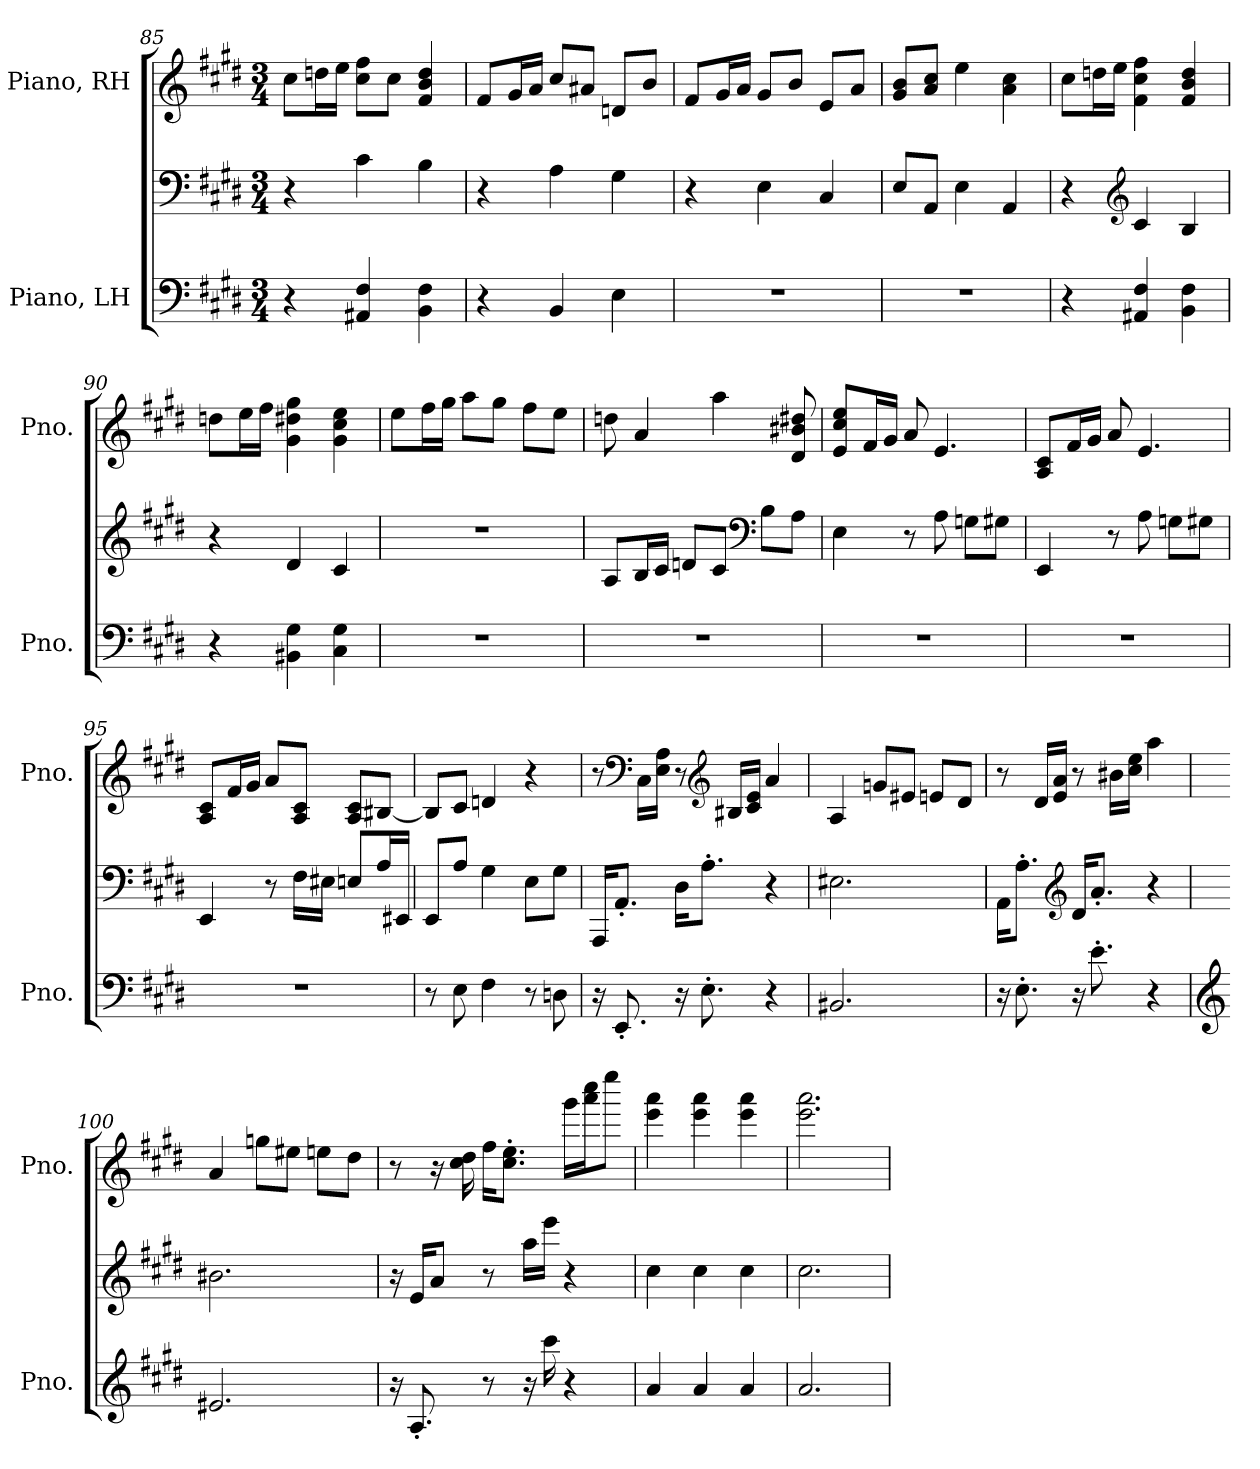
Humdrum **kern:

**kern	**kern	**kern
*part2	*part2	*part1
*staff3	*staff2	*staff1
*I"Piano, LH	*	*I"Piano, RH
*I'Pno.	*	*I'Pno.
*clefF4	*clefF4	*clefG2
*k[f#c#g#d#]	*k[f#c#g#d#]	*k[f#c#g#d#]
*M3/4	*M3/4	*M3/4
=85	=85	=85
4r	4r	8cc#\L
.	.	16ddn\L
.	.	16ee\JJ
4AA#X/ 4F#/	4c#\	8cc#\ 8ff#\L
.	.	8cc#\J
4BB\ 4F#\	4B\	4f#/ 4b/ 4dd/
=86	=86	=86
4r	4r	8f#/L
.	.	16g#/L
.	.	16a/JJ
4BB/	4A\	8cc#/L
.	.	8a#X/J
4E\	4G#\	8dn/L
.	.	8b/J
=87	=87	=87
2.r	4r	8f#/L
.	.	16g#/L
.	.	16a/JJ
.	4E\	8g#/L
.	.	8b/J
.	4C#/	8e/L
.	.	8a/J
!!LO:LB:g=z
=88	=88	=88
2.r	8E/L	8g#/ 8b/L
.	8AA/J	8a/ 8cc#/J
.	4E\	4ee\
.	4AA/	4a\ 4cc#\
=89	=89	=89
4r	4r	8cc#\L
.	.	16ddn\L
.	.	16ee\JJ
*	*clefG2	*
4AA#X/ 4F#/	4c#/	4f#\ 4cc#\ 4ff#\
4BB\ 4F#\	4B/	4f#/ 4b/ 4dd/
=90	=90	=90
4r	4r	8ddn\L
.	.	16ee\L
.	.	16ff#\JJ
4BB#X\ 4G#\	4d#/	4g#\ 4dd#X\ 4gg#\
4C#\ 4G#\	4c#/	4g#\ 4cc#\ 4ee\
=91	=91	=91
2.r	2.r	8ee\L
.	.	16ff#\L
.	.	16gg#\JJ
.	.	8aa\L
.	.	8gg#\J
.	.	8ff#\L
.	.	8ee\J
=92	=92	=92
2.r	8A/L	8ddn\
.	16B/L	4a/
.	16c#/JJ	.
.	8dn/L	.
.	8c#/J	4aa\
*	*clefF4	*
.	8B\L	.
.	8A\J	8d#/ 8b#X/ 8dd#X/
!!LO:PB:g=z
=93	=93	=93
2.r	4E\	8e/ 8cc#/ 8ee/L
.	.	16f#/L
.	.	16g#/JJ
.	8r	8a/
.	8A\	4.e/
.	8Gn\L	.
.	8G#X\J	.
=94	=94	=94
2.r	4EE/	8A/ 8c#/L
.	.	16f#/L
.	.	16g#/JJ
.	8r	8a/
.	8A\	4.e/
.	8Gn\L	.
.	8G#X\J	.
=95	=95	=95
2.r	4EE/	8A/ 8c#/L
.	.	16f#/L
.	.	16g#/JJ
.	8r	8a/L
.	16F#\LL	8A/ 8c#/J
.	16E#X\JJ	.
.	8En/L	8A/ 8c#/L
.	16A/L	[8B#X/J
.	16EE#X/JJ	.
=96	=96	=96
8r	8EE/L	8B#/L]
8E\	8A/J	8c#/J
4F#\	4G#\	4dn/
8r	8E\L	4r
8Dn\	8G#\J	.
!!LO:LB:g=z
=97	=97	=97
16r	16AAA/KL	8r
8.EE'/	8.AA'/J	.
*	*	*clefF4
.	.	16C#\LL
.	.	16E\ 16A\JJ
16r	16D#\KL	8r
8.E'\	8.A'\J	.
*	*	*clefG2
.	.	16B#X/LL
.	.	16c#/ 16e/JJ
4r	4r	4a/
=98	=98	=98
2.BB#X/	2.E#X\	4A/
.	.	8gn/L
.	.	8e#X/J
.	.	8en/L
.	.	8d#/J
=99	=99	=99
16r	16AA\KL	8r
8.E'\	8.A'\J	.
.	.	16d#/LL
.	.	16e/ 16a/JJ
*	*clefG2	*
16r	16d#/KL	8r
8.e'\	8.a'/J	.
.	.	16b#X\LL
.	.	16cc#\ 16ee\JJ
4r	4r	4aa\
=100	=100	=100
*clefG2	*	*
2.e#X/	2.b#X\	4a/
.	.	8ggn\L
.	.	8ee#X\J
.	.	8een\L
.	.	8dd#\J
!!LO:LB:g=z
=101	=101	=101
16r	16r	8r
8.A'/	16e/KL	.
.	8a/J	16r
.	.	16cc#\ 16dd#\
8r	8r	16ff#\KL
.	.	8.cc#\' 8.ee\'J
16r	16aa\LL	.
16ccc#\	16eee\JJ	.
4r	4r	16ggg#\LL
.	.	16aaa\ 16cccc#\J
.	.	8eeee\J
=102	=102	=102
4a/	4cc#\	4eee\ 4aaa\
4a/	4cc#\	4eee\ 4aaa\
4a/	4cc#\	4eee\ 4aaa\
=103	=103	=103
2.a/	2.cc#\	2.eee\ 2.aaa\
=	=	=
*-	*-	*-
